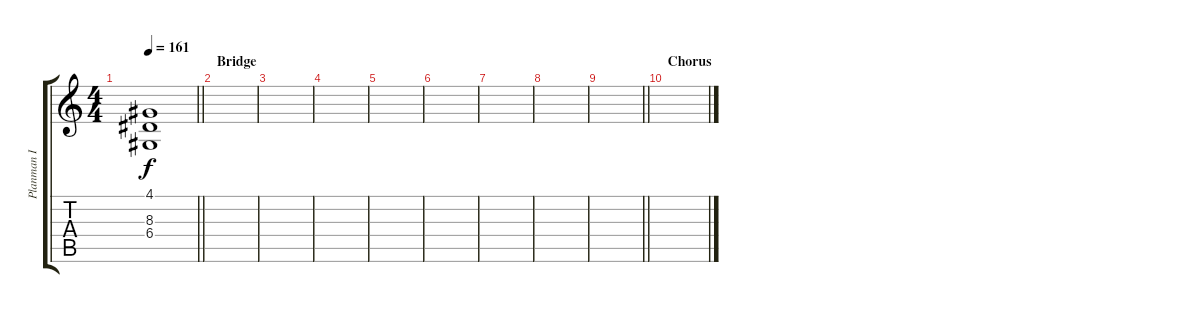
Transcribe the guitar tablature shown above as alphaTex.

\track ("Planman I" "Planman I") {instrument choiraahs}
\staff {score tabs}
\tuning (E4 B3 G3 D3 A2 E2) {hide}
\ts (4 4)
\tempo 161
\clef g2
\barLineRight lightlight
\ks c
(4.1 8.3 6.4).1{dy f} |
\section ("" "Bridge")
|
|
|
|
|
|
|
\barLineRight lightlight
|
\section ("" "Chorus")
